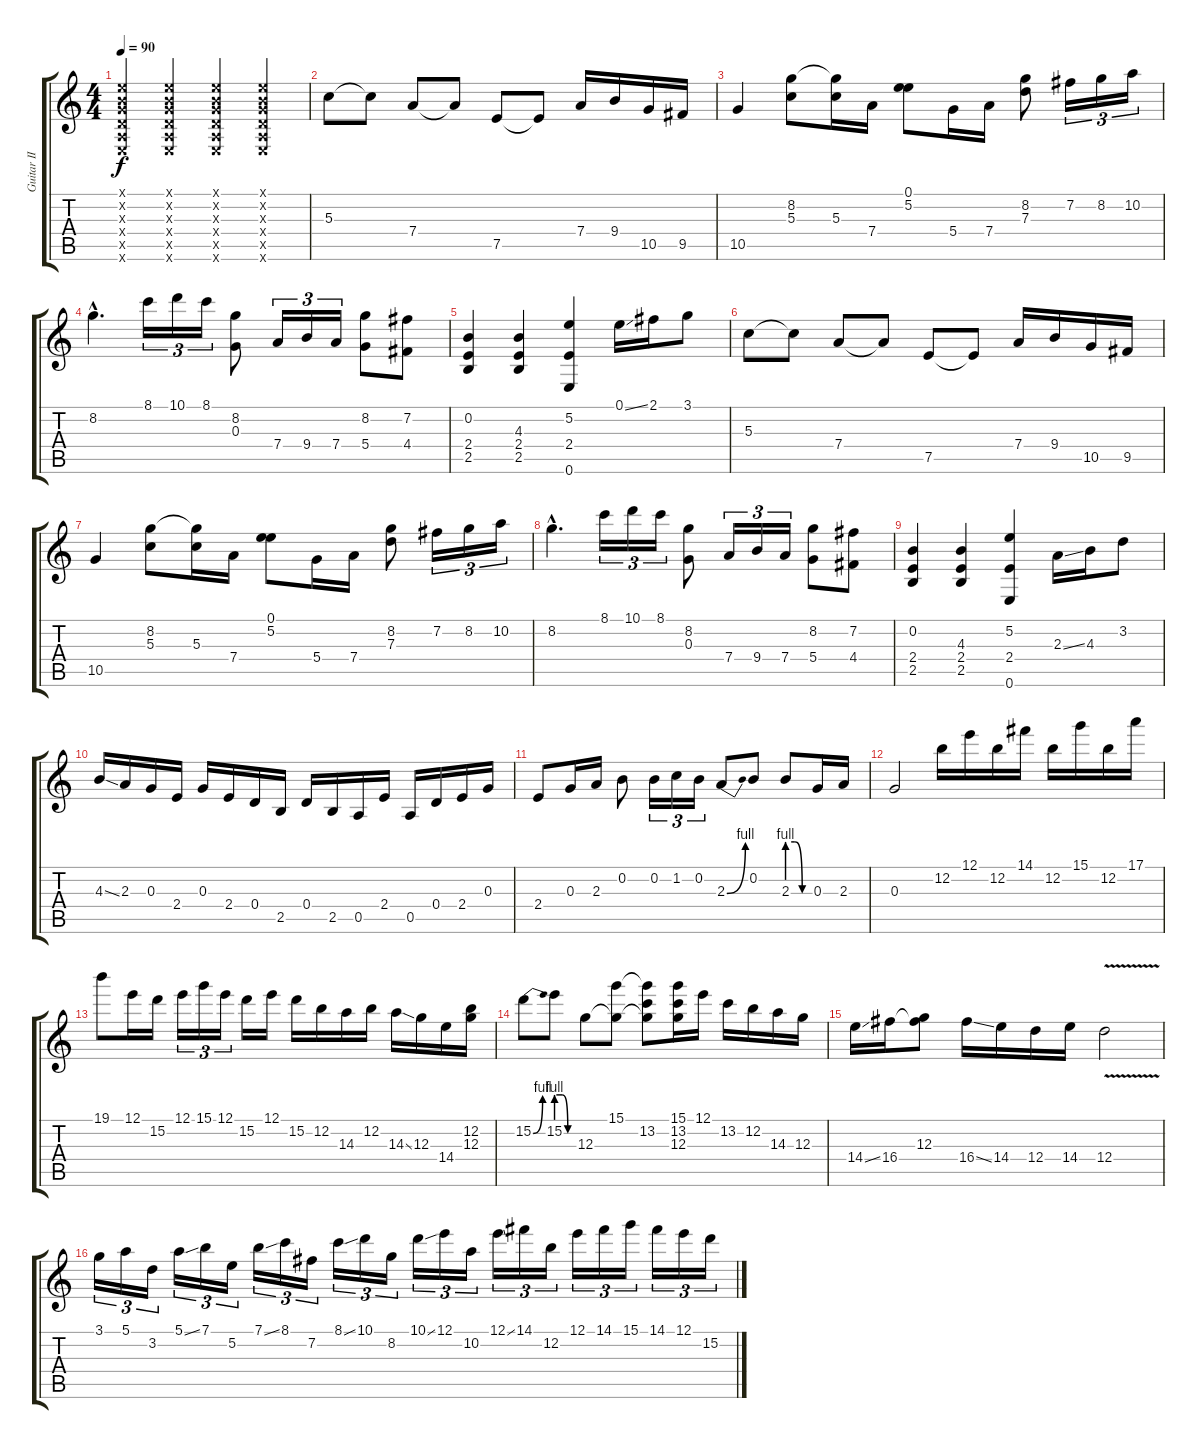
\track ("Guitar II" "Guitar II") {instrument acousticguitarsteel}
\staff {score tabs}
\tuning (E4 B3 G3 D3 A2 E2) {hide}
\ts (4 4)
\tempo 90
\clef g2
\ks c
(0.1{x} 0.2{x} 0.3{x} 0.4{x} 0.5{x} 0.6{x}).4{dy f instrument acousticguitarsteel} (0.1{x} 0.2{x} 0.3{x} 0.4{x} 0.5{x} 0.6{x}).4 (0.1{x} 0.2{x} 0.3{x} 0.4{x} 0.5{x} 0.6{x}).4 (0.1{x} 0.2{x} 0.3{x} 0.4{x} 0.5{x} 0.6{x}).4 |
5.3.8 5.3{t}.8 7.4.8 7.4{t}.8 7.5.8 7.5{t}.8 7.4.16 9.4.16 10.5.16 9.5.16 |
10.5.4 (8.2 5.3).8 (8.2{t} 5.3).16 7.4.16 (0.1 5.2).8 5.4.16 7.4.16 (8.2 7.3).8 7.2.16{tu (3 2)} 8.2.16{tu (3 2)} 10.2.16{tu (3 2)} |
8.2{hac}.4{d} 8.1.16{tu (3 2)} 10.1.16{tu (3 2)} 8.1.16{tu (3 2)} (8.2 0.3).8 7.4.16{tu (3 2)} 9.4.16{tu (3 2)} 7.4.16{tu (3 2)} (8.2 5.4).8 (7.2 4.4).8 |
(0.2 2.4 2.5).4 (4.3 2.4 2.5).4 (5.2 2.4 0.6).4 0.1{ss}.16 2.1.16 3.1.8 |
5.3.8 5.3{t}.8 7.4.8 7.4{t}.8 7.5.8 7.5{t}.8 7.4.16 9.4.16 10.5.16 9.5.16 |
10.5.4 (8.2 5.3).8 (8.2{t} 5.3).16 7.4.16 (0.1 5.2).8 5.4.16 7.4.16 (8.2 7.3).8 7.2.16{tu (3 2)} 8.2.16{tu (3 2)} 10.2.16{tu (3 2)} |
8.2{hac}.4{d} 8.1.16{tu (3 2)} 10.1.16{tu (3 2)} 8.1.16{tu (3 2)} (8.2 0.3).8 7.4.16{tu (3 2)} 9.4.16{tu (3 2)} 7.4.16{tu (3 2)} (8.2 5.4).8 (7.2 4.4).8 |
(0.2 2.4 2.5).4 (4.3 2.4 2.5).4 (5.2 2.4 0.6).4 2.3{ss}.16{volume 16} 4.3.16 3.2.8 |
4.3{ss}.16 2.3.16 0.3.16 2.4.16 0.3.16 2.4.16 0.4.16 2.5.16 0.4.16 2.5.16 0.5.16 2.4.16 0.5.16 0.4.16 2.4.16 0.3.16 |
2.4.8 0.3.16 2.3.16 0.2.8 0.2.16{tu (3 2)} 1.2.16{tu (3 2)} 0.2.16{tu (3 2)} 2.3{be (bend 0 0 60 4)}.8 0.2.8 2.3{be (custom 0 4 20 4 40 0 60 0)}.8 0.3.16 2.3.16 |
0.3.2 12.2.16 12.1.16 12.2.16 14.1.16 12.2.16 15.1.16 12.2.16 17.1.16 |
19.1.8 12.1.16 15.2.16 12.1.16{tu (3 2)} 15.1.16{tu (3 2)} 12.1.16{tu (3 2)} 15.2.16 12.1.16 15.2.16 12.2.16 14.3.16 12.2.16 14.3{ss}.16 12.3.16 14.4.16 (12.2 12.3).16 |
15.2{be (bend 0 0 60 4)}.8 15.2{be (custom 0 4 20 4 40 0 60 0)}.8 12.3.8 (15.1 12.3{t}).8 (15.1{t} 13.2 12.3{t}).8 (15.1 13.2 12.3).16 12.1.16 13.2.16 12.2.16 14.3.16 12.3.16 |
14.4{ss}.16 16.4.16 (12.3 16.4{t}).8 16.4{ss}.16 14.4.16 12.4.16 14.4.16 12.4{v}.2 |
3.1.16{tu (3 2)} 5.1.16{tu (3 2)} 3.2.16{tu (3 2)} 5.1{ss}.16{tu (3 2)} 7.1.16{tu (3 2)} 5.2.16{tu (3 2)} 7.1{ss}.16{tu (3 2)} 8.1.16{tu (3 2)} 7.2.16{tu (3 2)} 8.1{ss}.16{tu (3 2)} 10.1.16{tu (3 2)} 8.2.16{tu (3 2)} 10.1{ss}.16{tu (3 2)} 12.1.16{tu (3 2)} 10.2.16{tu (3 2)} 12.1{ss}.16{tu (3 2)} 14.1.16{tu (3 2)} 12.2.16{tu (3 2)} 12.1.16{tu (3 2)} 14.1.16{tu (3 2)} 15.1.16{tu (3 2)} 14.1.16{tu (3 2)} 12.1.16{tu (3 2)} 15.2.16{tu (3 2)}
